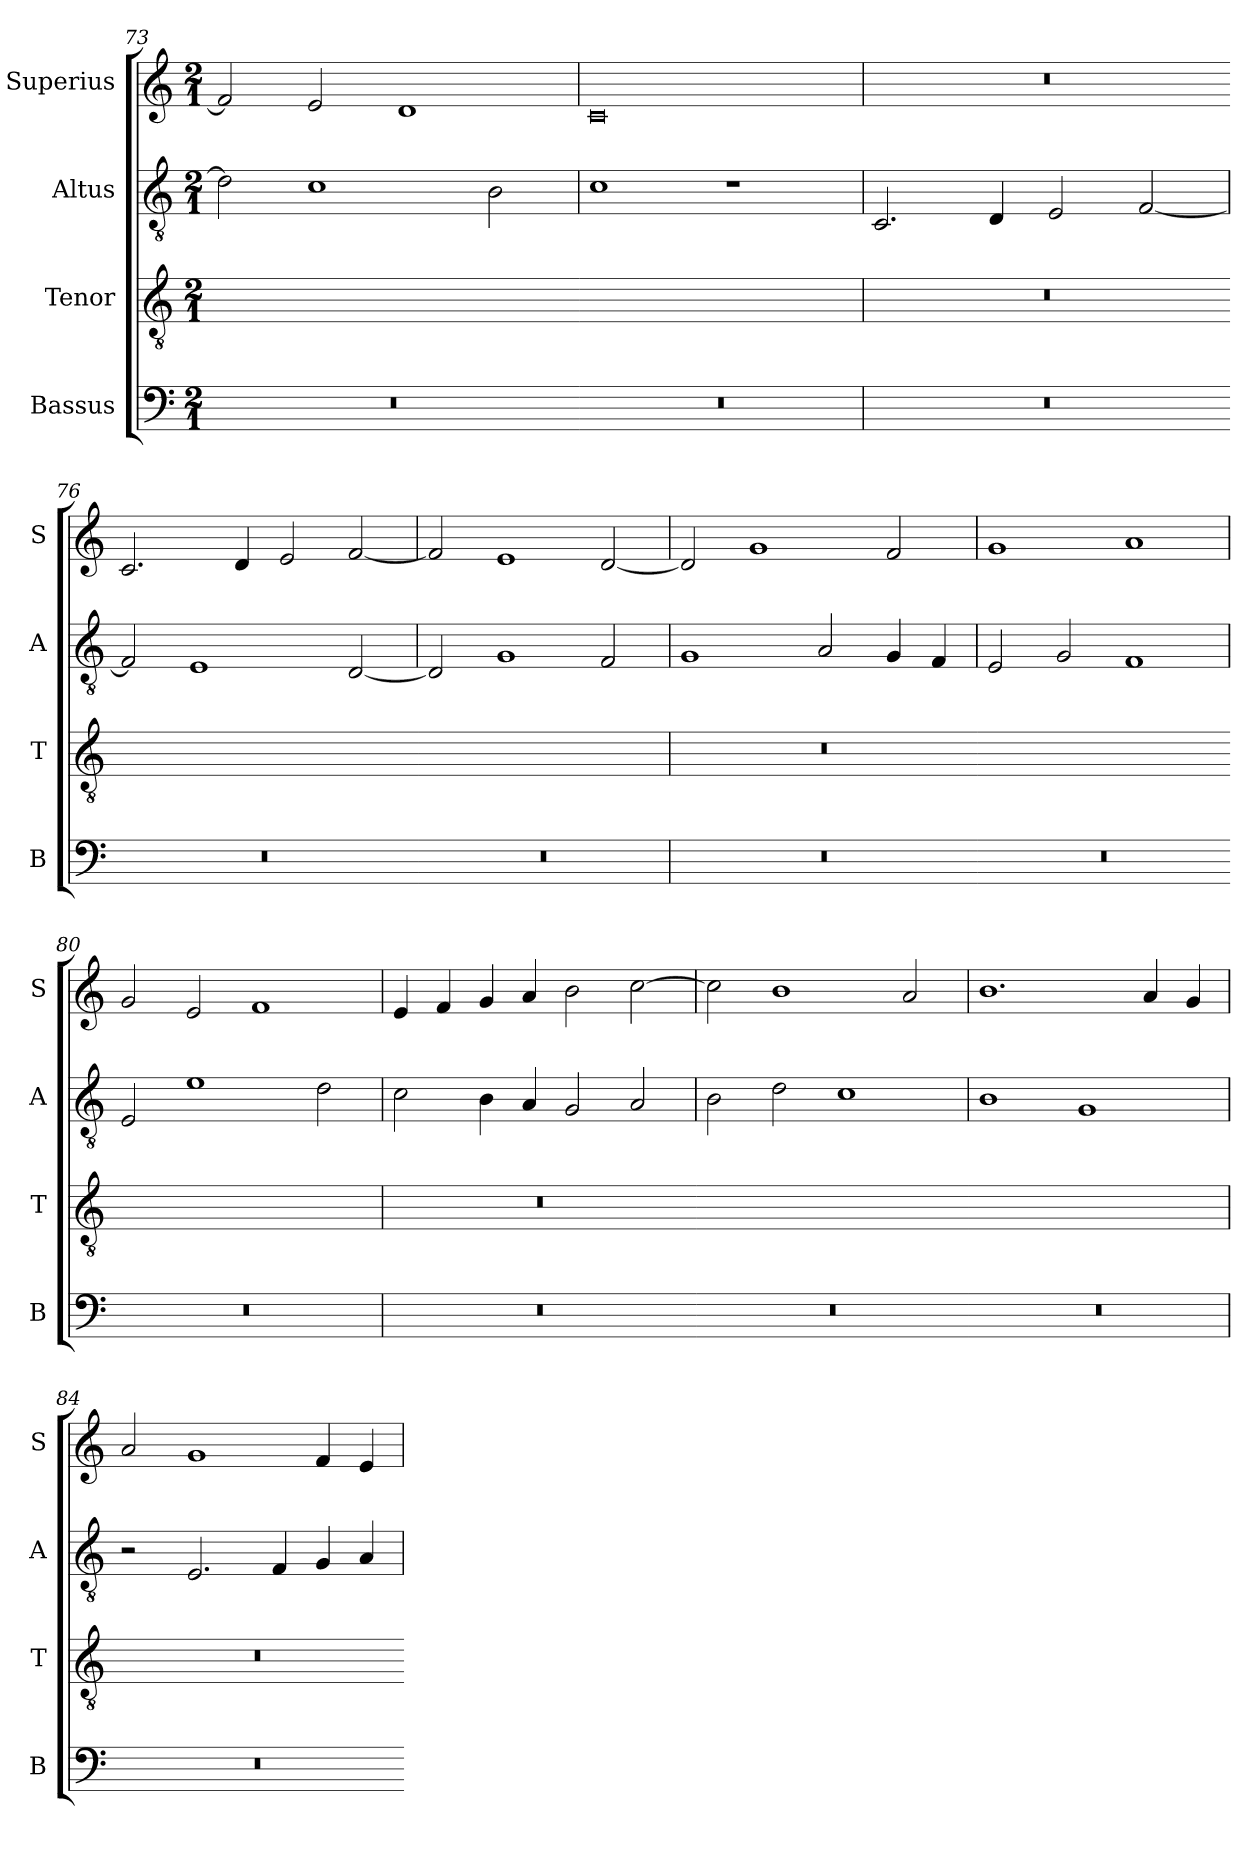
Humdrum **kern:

**kern	**kern	**kern	**kern
*part4	*part3	*part2	*part1
*staff4	*staff3	*staff2	*staff1
*I"Bassus	*I"Tenor	*I"Altus	*I"Superius
*I'B	*I'T	*I'A	*I'S
*clefF4	*clefGv2	*clefGv2	*clefG2
*k[]	*k[]	*k[]	*k[]
*M2/1	*M2/1	*M2/1	*M2/1
=73	=73	=73	=73
!	!LO:N:vis=1	!	!
0r	0ryy	2d\]	2f/]
.	.	1c	2e/
.	.	.	1d
.	.	2B\	.
=74	=74-	=74	=74
!	!LO:N:vis=1	!	!
0r	0ryy	1c	0c
.	.	1r	.
=75	=75	=75	=75
!	!LO:N:vis=1	!	!
0r	0r	2.C/	0r
.	.	4D/	.
.	.	2E/	.
.	.	[2F/	.
=76	=76-	=76	=76
!	!LO:N:vis=1	!	!
0r	0ryy	2F/]	2.c/
.	.	1E	.
.	.	.	4d/
.	.	.	2e/
.	.	[2D/	[2f/
=77	=77-	=77	=77
!	!LO:N:vis=1	!	!
0r	0ryy	2D/]	2f/]
.	.	1G	1e
.	.	2F/	[2d/
=78	=78	=78	=78
!	!LO:N:vis=1	!	!
0r	0r	1G	2d/]
.	.	.	1g
.	.	2A/	.
.	.	4G/	2f/
.	.	4F/	.
=79	=79-	=79	=79
!	!LO:N:vis=1	!	!
0r	0ryy	2E/	1g
.	.	2G/	.
.	.	1F	1a
=80	=80-	=80	=80
!	!LO:N:vis=1	!	!
0r	0ryy	2E/	2g/
.	.	1e	2e/
.	.	.	1f
.	.	2d\	.
=81	=81	=81	=81
!	!LO:N:vis=1	!	!
0r	0r	2c\	4e/
.	.	.	4f/
.	.	4B\	4g/
.	.	4A/	4a/
.	.	2G/	2b\
.	.	2A/	[2cc\
=82	=82-	=82	=82
!	!LO:N:vis=1	!	!
0r	0ryy	2B\	2cc\]
.	.	2d\	1b
.	.	1c	.
.	.	.	2a/
=83	=83-	=83	=83
!	!LO:N:vis=1	!	!
0r	0ryy	1B	1.b
.	.	1G	.
.	.	.	4a/
.	.	.	4g/
=84	=84	=84	=84
!	!LO:N:vis=1	!	!
0r	0r	2r	2a/
.	.	2.E/	1g
.	.	4F/	.
.	.	4G/	4f/
.	.	4A/	4e/
=	=-	=	=
*-	*-	*-	*-
